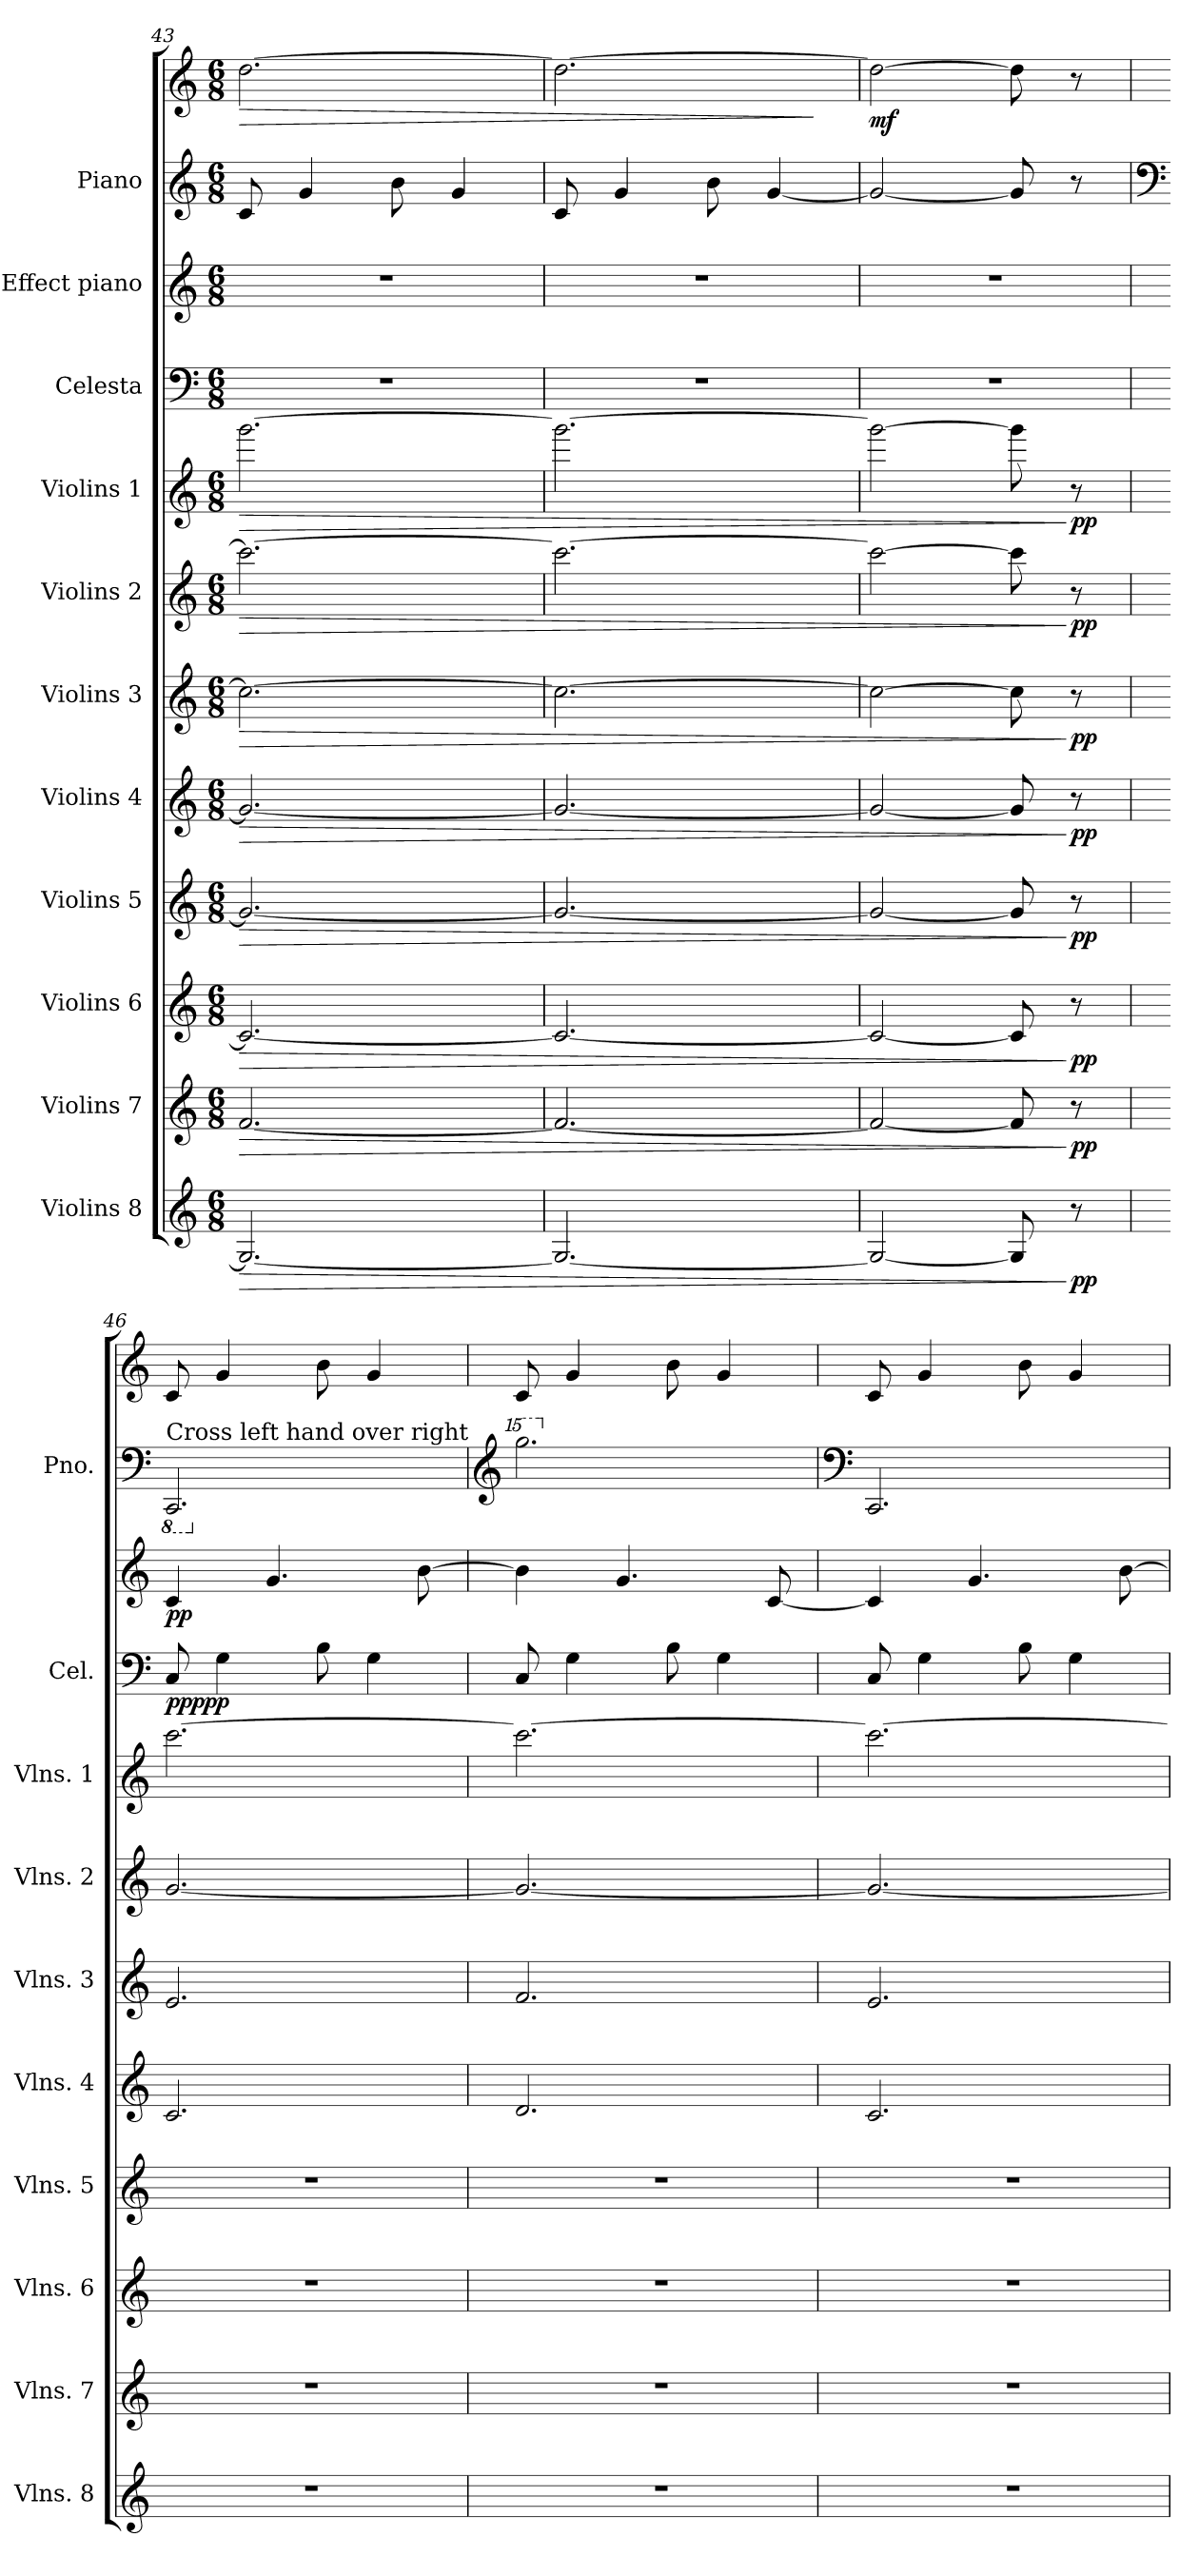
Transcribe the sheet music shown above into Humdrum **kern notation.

**kern	**dynam	**kern	**dynam	**kern	**dynam	**kern	**dynam	**kern	**dynam	**kern	**dynam	**kern	**dynam	**kern	**dynam	**kern	**dynam	**kern	**dynam	**kern	**kern	**dynam
*part11	*part11	*part10	*part10	*part9	*part9	*part8	*part8	*part7	*part7	*part6	*part6	*part5	*part5	*part4	*part4	*part3	*part3	*part2	*part2	*part1	*part1	*part1
*staff12	*staff12	*staff11	*staff11	*staff10	*staff10	*staff9	*staff9	*staff8	*staff8	*staff7	*staff7	*staff6	*staff6	*staff5	*staff5	*staff4	*staff4	*staff3	*staff3	*staff2	*staff1	*staff1/2
*I"Violins 8	*	*I"Violins 7	*	*I"Violins 6	*	*I"Violins 5	*	*I"Violins 4	*	*I"Violins 3	*	*I"Violins 2	*	*I"Violins 1	*	*I"Celesta	*	*I"Effect piano	*	*I"Piano	*	*
*I'Vlns. 8	*	*I'Vlns. 7	*	*I'Vlns. 6	*	*I'Vlns. 5	*	*I'Vlns. 4	*	*I'Vlns. 3	*	*I'Vlns. 2	*	*I'Vlns. 1	*	*I'Cel.	*	*	*	*I'Pno.	*	*
*clefG2	*	*clefG2	*	*clefG2	*	*clefG2	*	*clefG2	*	*clefG2	*	*clefG2	*	*clefG2	*	*clefF4	*	*clefG2	*	*clefG2	*clefG2	*
*k[]	*	*k[]	*	*k[]	*	*k[]	*	*k[]	*	*k[]	*	*k[]	*	*k[]	*	*k[]	*	*k[]	*	*k[]	*k[]	*
*M6/8	*	*M6/8	*	*M6/8	*	*M6/8	*	*M6/8	*	*M6/8	*	*M6/8	*	*M6/8	*	*M6/8	*	*M6/8	*	*M6/8	*M6/8	*
=43	=43	=43	=43	=43	=43	=43	=43	=43	=43	=43	=43	=43	=43	=43	=43	=43	=43	=43	=43	=43	=43	=43
!	!LO:HP:b	!	!LO:HP:b	!	!LO:HP:b	!	!LO:HP:b	!	!LO:HP:b	!	!LO:HP:b	!	!LO:HP:b	!	!LO:HP:b	!	!	!	!	!	!	!LO:HP:b
2.G/_	>	[2.f/	>	2.c/_	>	2.g/_	>	2.g/_	>	2.cc\_	>	2.ccc\_	>	[2.ggg\	>	2.r	.	2.r	.	8c/	[2.dd\	>
.	.	.	.	.	.	.	.	.	.	.	.	.	.	.	.	.	.	.	.	4g/	.	.
.	.	.	.	.	.	.	.	.	.	.	.	.	.	.	.	.	.	.	.	8b\	.	.
.	.	.	.	.	.	.	.	.	.	.	.	.	.	.	.	.	.	.	.	4g/	.	.
=44	=44	=44	=44	=44	=44	=44	=44	=44	=44	=44	=44	=44	=44	=44	=44	=44	=44	=44	=44	=44	=44	=44
2.G/_	.	2.f/_	.	2.c/_	.	2.g/_	.	2.g/_	.	2.cc\_	.	2.ccc\_	.	2.ggg\_	.	2.r	.	2.r	.	8c/	2.dd\_	.
.	.	.	.	.	.	.	.	.	.	.	.	.	.	.	.	.	.	.	.	4g/	.	.
.	.	.	.	.	.	.	.	.	.	.	.	.	.	.	.	.	.	.	.	8b\	.	.
.	.	.	.	.	.	.	.	.	.	.	.	.	.	.	.	.	.	.	.	[4g/	.	.
.	.	.	.	.	.	.	.	.	.	.	.	.	.	.	.	.	.	.	.	.	.	]
=45	=45	=45	=45	=45	=45	=45	=45	=45	=45	=45	=45	=45	=45	=45	=45	=45	=45	=45	=45	=45	=45	=45
!	!	!	!	!	!	!	!	!	!	!	!	!	!	!	!	!	!	!	!	!	!	!LO:DY:b
2G/_	.	2f/_	.	2c/_	.	2g/_	.	2g/_	.	2cc\_	.	2ccc\_	.	2ggg\_	.	2.r	.	2.r	.	2g/_	2dd\_	mf
8G/]	.	8f/]	.	8c/]	.	8g/]	.	8g/]	.	8cc\]	.	8ccc\]	.	8ggg\]	.	.	.	.	.	8g/]	8dd\]	.
!	!LO:DY:n=1:b	!	!LO:DY:n=1:b	!	!LO:DY:n=1:b	!	!LO:DY:n=1:b	!	!LO:DY:n=1:b	!	!LO:DY:n=1:b	!	!LO:DY:n=1:b	!	!LO:DY:n=1:b	!	!	!	!	!	!	!
8r	] pp	8r	] pp	8r	] pp	8r	] pp	8r	] pp	8r	] pp	8r	] pp	8r	] pp	.	.	.	.	8r	8r	.
!!LO:PB:g=z
=46	=46	=46	=46	=46	=46	=46	=46	=46	=46	=46	=46	=46	=46	=46	=46	=46	=46	=46	=46	=46	=46	=46
*	*	*	*	*	*	*	*	*	*	*	*	*	*	*	*	*	*	*	*	*clefF4	*	*
*	*	*	*	*	*	*	*	*	*	*	*	*	*	*	*	*	*	*	*	*8ba	*	*
!	!	!	!	!	!	!	!	!	!	!	!	!	!	!	!	!	!	!	!	!LO:TX:a:t=Cross left hand over right	!	!
!	!	!	!	!	!	!	!	!	!	!	!	!	!	!	!	!	!LO:DY:b	!	!LO:DY:b	!	!	!
2.r	.	2.r	.	2.r	.	2.r	.	2.c/	.	2.e/	.	[2.g/	.	[2.ccc\	.	8C/	ppppp	4c/	pp	2.CCC/	8c/	.
.	.	.	.	.	.	.	.	.	.	.	.	.	.	.	.	4G\	.	.	.	.	4g/	.
.	.	.	.	.	.	.	.	.	.	.	.	.	.	.	.	.	.	4.g/	.	.	.	.
.	.	.	.	.	.	.	.	.	.	.	.	.	.	.	.	8B\	.	.	.	.	8b\	.
.	.	.	.	.	.	.	.	.	.	.	.	.	.	.	.	4G\	.	.	.	.	4g/	.
.	.	.	.	.	.	.	.	.	.	.	.	.	.	.	.	.	.	[8b\	.	.	.	.
=47	=47	=47	=47	=47	=47	=47	=47	=47	=47	=47	=47	=47	=47	=47	=47	=47	=47	=47	=47	=47	=47	=47
*	*	*	*	*	*	*	*	*	*	*	*	*	*	*	*	*	*	*	*	*clefG2	*	*
*	*	*	*	*	*	*	*	*	*	*	*	*	*	*	*	*	*	*	*	*X8ba	*	*
*	*	*	*	*	*	*	*	*	*	*	*	*	*	*	*	*	*	*	*	*15ma	*	*
2.r	.	2.r	.	2.r	.	2.r	.	2.d/	.	2.f/	.	2.g/_	.	2.ccc\_	.	8C/	.	4b\]	.	2.gggg\	8c/	.
.	.	.	.	.	.	.	.	.	.	.	.	.	.	.	.	4G\	.	.	.	.	4g/	.
.	.	.	.	.	.	.	.	.	.	.	.	.	.	.	.	.	.	4.g/	.	.	.	.
.	.	.	.	.	.	.	.	.	.	.	.	.	.	.	.	8B\	.	.	.	.	8b\	.
.	.	.	.	.	.	.	.	.	.	.	.	.	.	.	.	4G\	.	.	.	.	4g/	.
.	.	.	.	.	.	.	.	.	.	.	.	.	.	.	.	.	.	[8c/	.	.	.	.
=48	=48	=48	=48	=48	=48	=48	=48	=48	=48	=48	=48	=48	=48	=48	=48	=48	=48	=48	=48	=48	=48	=48
*	*	*	*	*	*	*	*	*	*	*	*	*	*	*	*	*	*	*	*	*clefF4	*	*
*	*	*	*	*	*	*	*	*	*	*	*	*	*	*	*	*	*	*	*	*X15ma	*	*
2.r	.	2.r	.	2.r	.	2.r	.	2.c/	.	2.e/	.	2.g/_	.	2.ccc\_	.	8C/	.	4c/]	.	2.CC/	8c/	.
.	.	.	.	.	.	.	.	.	.	.	.	.	.	.	.	4G\	.	.	.	.	4g/	.
.	.	.	.	.	.	.	.	.	.	.	.	.	.	.	.	.	.	4.g/	.	.	.	.
.	.	.	.	.	.	.	.	.	.	.	.	.	.	.	.	8B\	.	.	.	.	8b\	.
.	.	.	.	.	.	.	.	.	.	.	.	.	.	.	.	4G\	.	.	.	.	4g/	.
.	.	.	.	.	.	.	.	.	.	.	.	.	.	.	.	.	.	[8b\	.	.	.	.
=	=	=	=	=	=	=	=	=	=	=	=	=	=	=	=	=	=	=	=	=	=	=
*-	*-	*-	*-	*-	*-	*-	*-	*-	*-	*-	*-	*-	*-	*-	*-	*-	*-	*-	*-	*-	*-	*-
